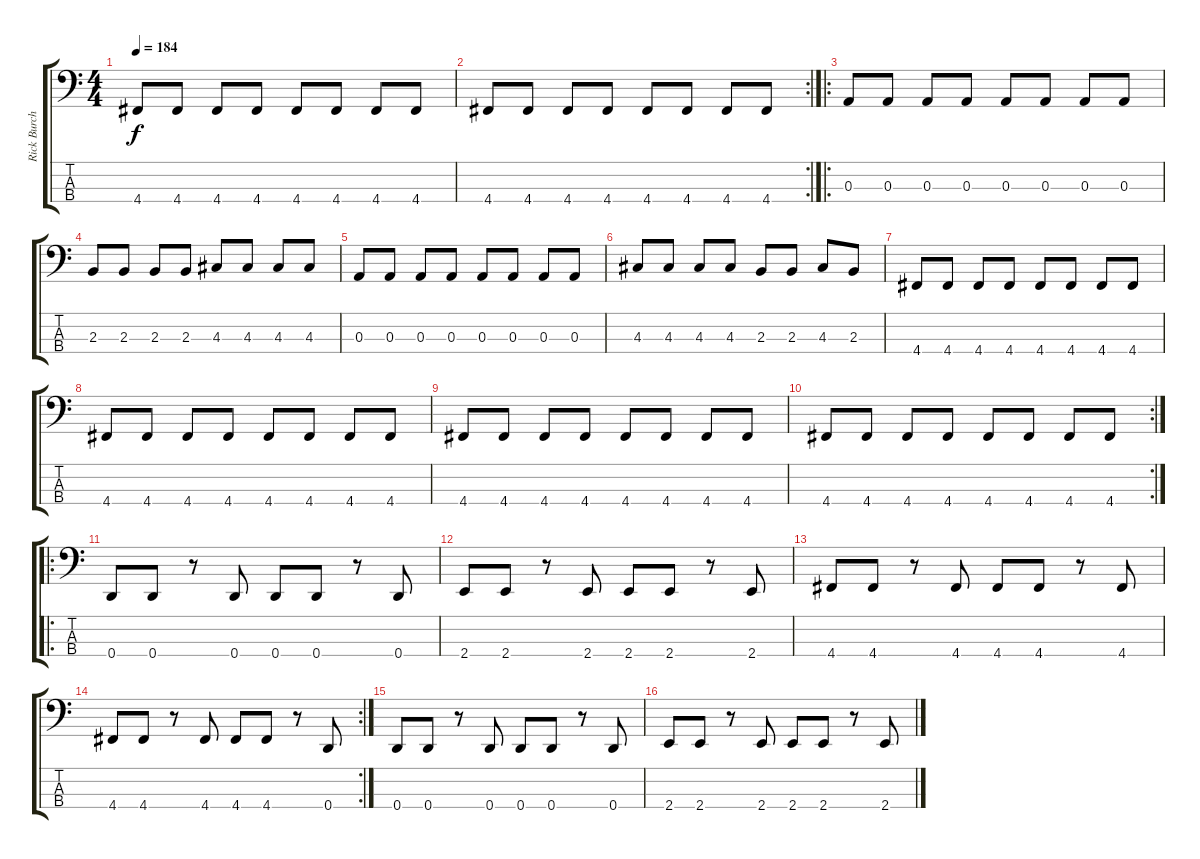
\track ("Rick Burch" "Rick Burch") {instrument electricbasspick}
\staff {score tabs}
\tuning (G2 D2 A1 D1) {hide}
\ts (4 4)
\tempo 184
\clef f4
\ks c
4.4.8{dy f} 4.4.8 4.4.8 4.4.8 4.4.8 4.4.8 4.4.8 4.4.8 |
\rc 2
4.4.8 4.4.8 4.4.8 4.4.8 4.4.8 4.4.8 4.4.8 4.4.8 |
\ro
0.3.8 0.3.8 0.3.8 0.3.8 0.3.8 0.3.8 0.3.8 0.3.8 |
2.3.8 2.3.8 2.3.8 2.3.8 4.3.8 4.3.8 4.3.8 4.3.8 |
0.3.8 0.3.8 0.3.8 0.3.8 0.3.8 0.3.8 0.3.8 0.3.8 |
4.3.8 4.3.8 4.3.8 4.3.8 2.3.8 2.3.8 4.3.8 2.3.8 |
4.4.8 4.4.8 4.4.8 4.4.8 4.4.8 4.4.8 4.4.8 4.4.8 |
4.4.8 4.4.8 4.4.8 4.4.8 4.4.8 4.4.8 4.4.8 4.4.8 |
4.4.8 4.4.8 4.4.8 4.4.8 4.4.8 4.4.8 4.4.8 4.4.8 |
\rc 2
4.4.8 4.4.8 4.4.8 4.4.8 4.4.8 4.4.8 4.4.8 4.4.8 |
\ro
0.4.8 0.4.8 r.8 0.4.8 0.4.8 0.4.8 r.8 0.4.8 |
2.4.8 2.4.8 r.8 2.4.8 2.4.8 2.4.8 r.8 2.4.8 |
4.4.8 4.4.8 r.8 4.4.8 4.4.8 4.4.8 r.8 4.4.8 |
\rc 2
4.4.8 4.4.8 r.8 4.4.8 4.4.8 4.4.8 r.8 0.4.8 |
0.4.8 0.4.8 r.8 0.4.8 0.4.8 0.4.8 r.8 0.4.8 |
2.4.8 2.4.8 r.8 2.4.8 2.4.8 2.4.8 r.8 2.4.8
